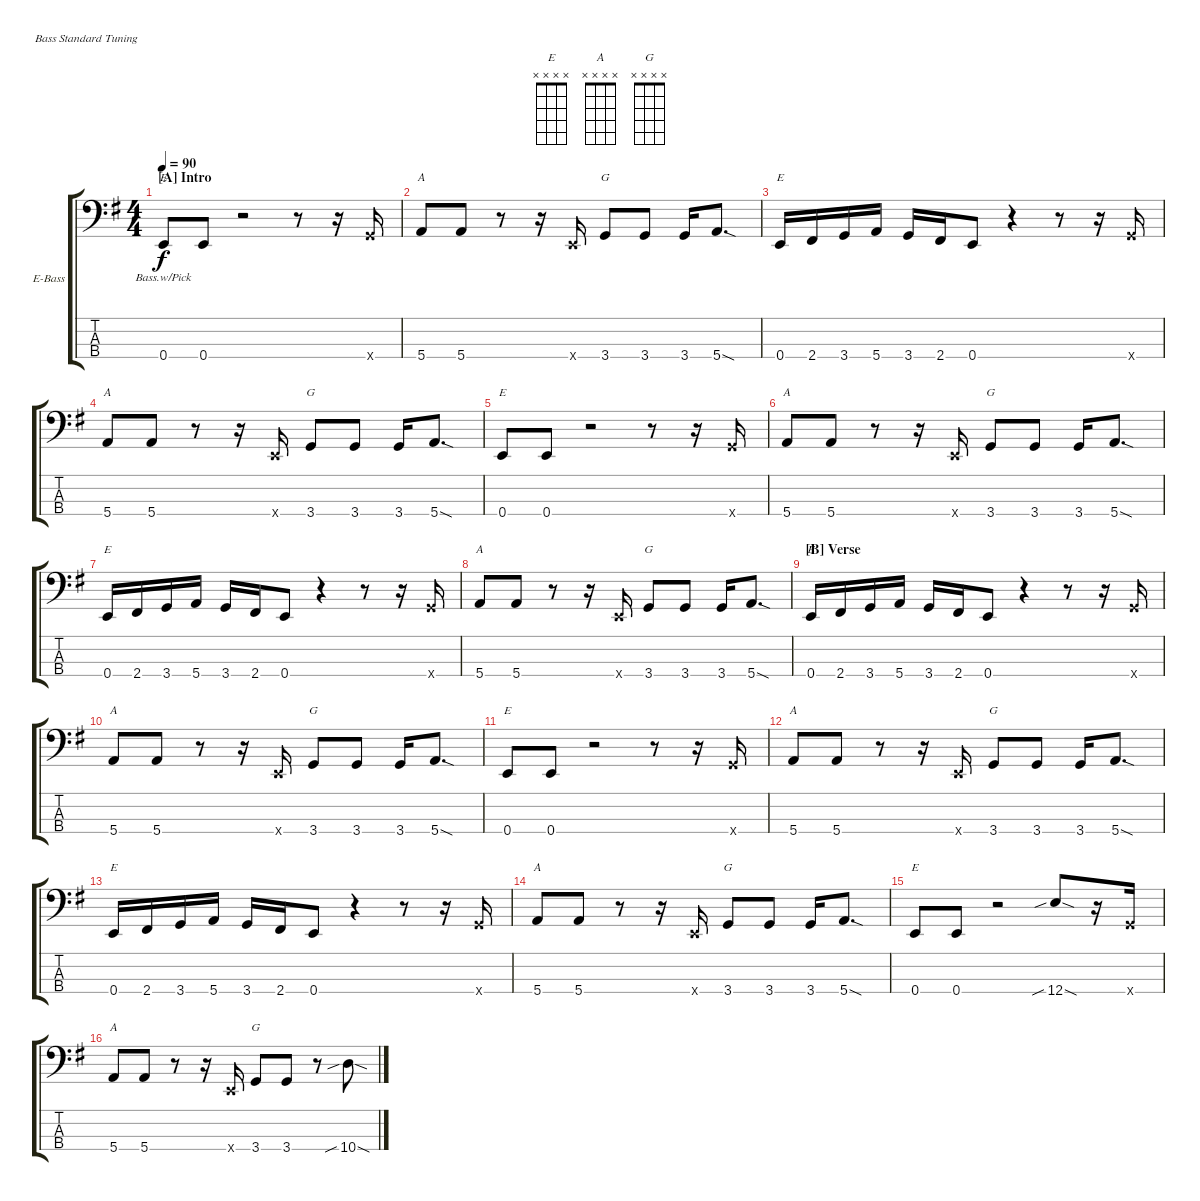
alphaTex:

\defaultSystemsLayout 4
\bracketExtendMode groupsimilarinstruments
\firstSystemTrackNameOrientation horizontal
\otherSystemsTrackNameOrientation horizontal
\track ("Nick O'Malley" "E-Bass") {multiBarRest instrument electricbassfinger}
\staff {score tabs}
\tuning (G2 D2 A1 E1)
\chord ("E" x x x x)
\chord ("A" x x x x)
\chord ("G" x x x x)
\ts (4 4)
\section ("A" "Intro")
\tempo 90
\clef f4
\ks g
0.4.8{ch "E" lyrics (0 "Bass.w/Pick") lyrics (1 "") lyrics (2 "") lyrics (3 "") lyrics (4 "") dy f instrument electricbassfinger} 0.4.8 r.2 r.8 r.16 3.4{x}.16 |
5.4.8{ch "A"} 5.4.8 r.8 r.16 0.4{x}.16 3.4.8{ch "G"} 3.4.8 3.4.16 5.4{sod}.8{d} |
0.4.16{ch "E"} 2.4.16 3.4.16 5.4.16 3.4.16 2.4.16 0.4.8 r.4 r.8 r.16 3.4{x}.16 |
5.4.8{ch "A"} 5.4.8 r.8 r.16 0.4{x}.16 3.4.8{ch "G"} 3.4.8 3.4.16 5.4{sod}.8{d} |
\scale
0.270499 0.4.8{ch "E"} 0.4.8 r.2 r.8 r.16 3.4{x}.16 |
\scale
0.246282 5.4.8{ch "A"} 5.4.8 r.8 r.16 0.4{x}.16 3.4.8{ch "G"} 3.4.8 3.4.16 5.4{sod}.8{d} |
\scale
0.235524 0.4.16{ch "E"} 2.4.16 3.4.16 5.4.16 3.4.16 2.4.16 0.4.8 r.4 r.8 r.16 3.4{x}.16 |
\scale
0.247839 5.4.8{ch "A"} 5.4.8 r.8 r.16 0.4{x}.16 3.4.8{ch "G"} 3.4.8 3.4.16 5.4{sod}.8{d} |
\section ("B" "Verse")
\scale
0.302166 0.4.16{ch "E"} 2.4.16 3.4.16 5.4.16 3.4.16 2.4.16 0.4.8 r.4 r.8 r.16 3.4{x}.16 |
\scale
0.257737 5.4.8{ch "A"} 5.4.8 r.8 r.16 0.4{x}.16 3.4.8{ch "G"} 3.4.8 3.4.16 5.4{sod}.8{d} |
\scale
0.190981 0.4.8{ch "E"} 0.4.8 r.2 r.8 r.16 3.4{x}.16 |
\scale
0.249309 5.4.8{ch "A"} 5.4.8 r.8 r.16 0.4{x}.16 3.4.8{ch "G"} 3.4.8 3.4.16 5.4{sod}.8{d} |
\scale
0.300733 0.4.16{ch "E"} 2.4.16 3.4.16 5.4.16 3.4.16 2.4.16 0.4.8 r.4 r.8 r.16 3.4{x}.16 |
\scale
0.259169 5.4.8{ch "A"} 5.4.8 r.8 r.16 0.4{x}.16 3.4.8{ch "G"} 3.4.8 3.4.16 5.4{sod}.8{d} |
\scale
0.190981 0.4.8{ch "E"} 0.4.8 r.2 12.4{sib sod}.8 r.16 3.4{x}.16 |
\scale
0.249309 5.4.8{ch "A"} 5.4.8 r.8 r.16 0.4{x}.16 3.4.8{ch "G"} 3.4.8 r.8 10.4{sib sod}.8
